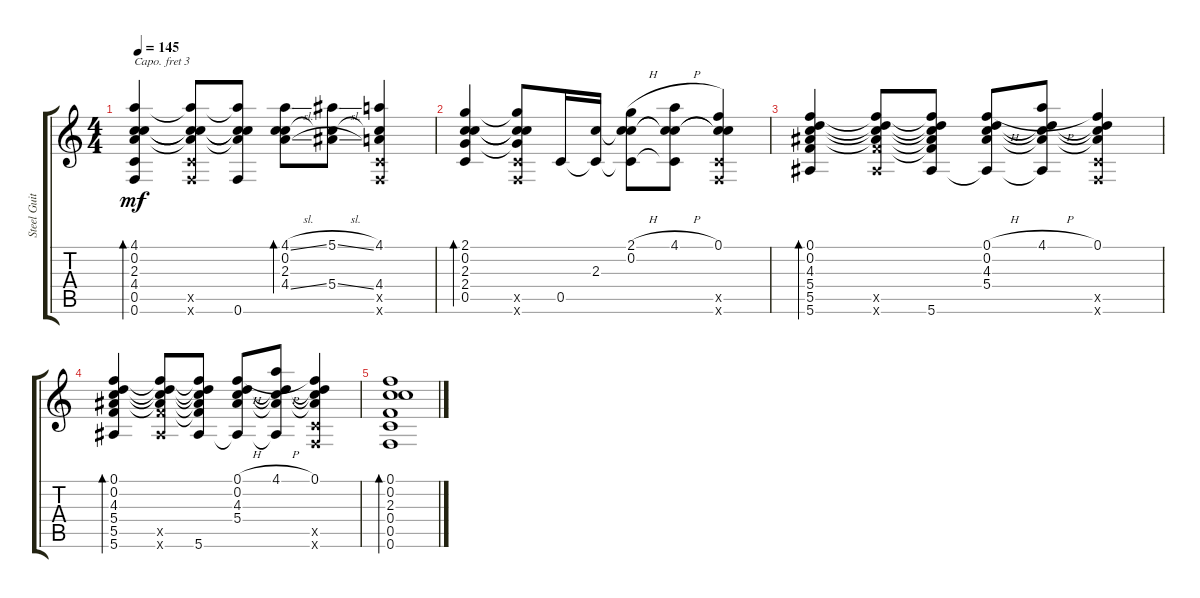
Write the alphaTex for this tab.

\track ("Steel Guitar" "Steel Guit") {instrument acousticguitarsteel}
\staff {score tabs}
\capo 3
\tuning (D4 A3 G3 D3 A2 D2) {hide}
\ts (4 4)
\tempo 145
\clef g2
\ks c
(4.1 0.2 2.3 4.4 0.5 0.6).4{bd 120 dy mf} (4.1{t} 0.2{t} 2.3{t} 4.4{t} 0.5{x} 0.6{x}).8 (4.1{t} 0.2{t} 2.3{t} 4.4{t} 0.6).8 (4.1{sl} 0.2 2.3 4.4{sl}).8{bd 30} (5.1{sl} 0.2{t} 5.4{sl}).8 (4.1 0.2{t} 4.4 0.5{x} 0.6{x}).4 |
(2.1 0.2 2.3 2.4 0.5).4{bd 120} (2.1{t} 0.2{t} 2.3{t} 2.4{t} 0.5{x} 0.6{x}).8 0.5.16 (2.3 0.5{t}).16 (2.1{h} 0.2 2.3{t} 0.5{t}).8 (4.1{h} 0.2{t} 2.3{t} 0.5{t}).8 (0.1 0.2{t} 2.3{t} 0.5{x} 0.6{x}).4 |
(0.1 0.2 4.3 5.4 5.5 5.6).4{bd 30} (0.1{t} 0.2{t} 4.3{t} 5.4{t} 5.5{x} 5.6{x}).8 (0.1{t} 0.2{t} 4.3{t} 5.4{t} 5.5{t} 5.6).8 (0.1{h} 0.2 4.3 5.4 5.6{t}).8 (4.1{h} 0.2{t} 4.3{t} 5.4{t} 5.6{t}).8 (0.1 0.2{t} 4.3{t} 5.4{t} 0.5{x} 0.6{x}).4 |
(0.1 0.2 4.3 5.4 5.5 5.6).4{bd 30} (0.1{t} 0.2{t} 4.3{t} 5.4{t} 5.5{x} 5.6{x}).8 (0.1{t} 0.2{t} 4.3{t} 5.4{t} 5.5{t} 5.6).8 (0.1{h} 0.2 4.3 5.4 5.6{t}).8 (4.1{h} 0.2{t} 4.3{t} 5.4{t} 5.6{t}).8 (0.1 0.2{t} 4.3{t} 5.4{t} 0.5{x} 0.6{x}).4 |
(0.1 0.2 2.3 0.4 0.5 0.6).1{bd 120}
